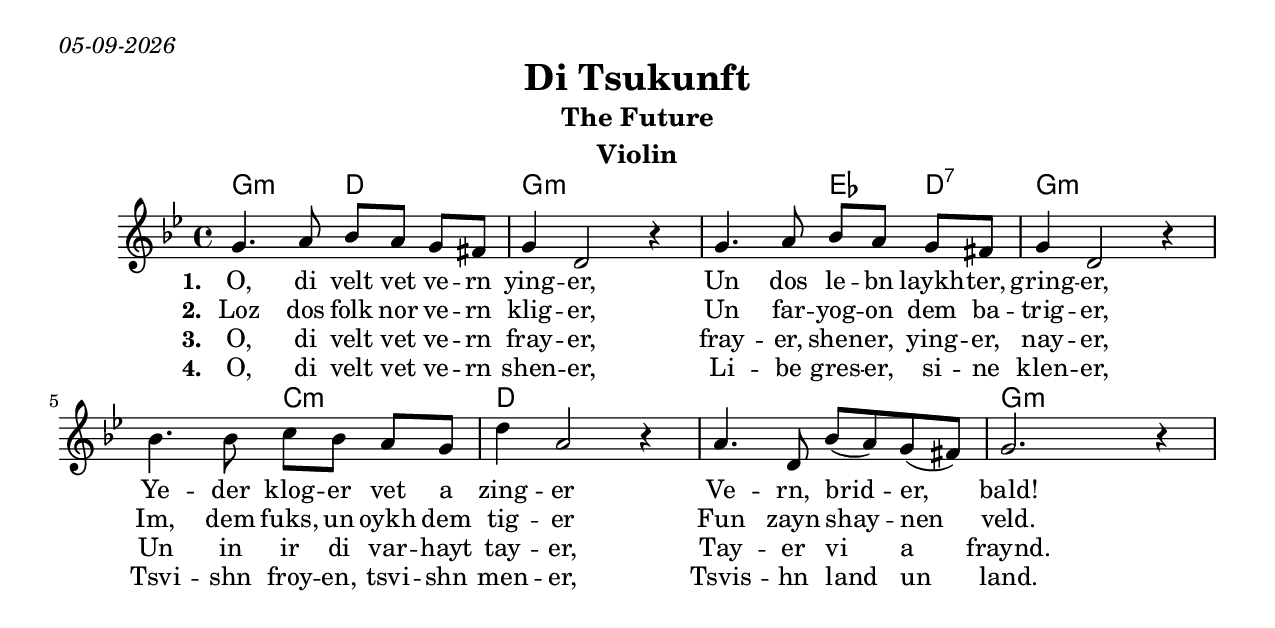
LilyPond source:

\version "2.18.0"
\include "english.ly"
\paper{
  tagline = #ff
  print-all-headers = ##t
  #(set-paper-size "letter")
}
date = #(strftime "%d-%m-%Y" (localtime (current-time)))

\markup{ \italic{ \date }  }

%\markup{ Got something to say? }

global = {
  \clef treble
  \key a \minor
  \time 4/4
  \set Score.markFormatter = #format-mark-box-alphabet
}

%#################################### Melody ########################
%melody =  \transpose c d \relative c' {  %transpose for clarinet
melody = \relative c'' {
  \global
  a4.b8 c b a [gs]
  a4 e2 r4
  a4.b8 c b a [gs]
  a4 e2 r4

  c'4. c8 d c b [a]
  e'4 b2 r4
  b4. e,8 c'(b) a(gs)
  a2. r4|


}
%################################# Lyrics #####################
\addlyrics{ \set stanza = #"1. "
  O, di velt vet ve -- rn ying -- er,
  Un dos le -- bn laykh -- ter, gring -- er,
  Ye -- der klog -- er vet a zing -- er
  Ve -- rn, brid -- er, bald!
}
\addlyrics { \set stanza = #"2. "
   Loz dos folk nor ve -- rn klig -- er,
   Un far -- yog  -- on dem ba -- trig -- er,
   Im, dem fuks, un oykh dem tig -- er
   Fun zayn shay -- nen veld.
  }
\addlyrics {
  \set stanza = #"3. "
  O, di velt vet ve -- rn fray -- er,
  fray -- er, shen -- er, ying -- er, nay -- er,
  Un in ir di var -- hayt tay -- er,
  Tay -- er vi a fraynd.
}

\addlyrics {
  \set stanza = #"4. "
  O, di velt vet ve -- rn shen -- er,
  Li -- be gres -- er, si -- ne klen -- er,
  Tsvi -- shn froy -- en, tsvi -- shn men -- er,
  Tsvis -- hn land un land.
}
%################################# Chords #######################
harmonies = \chordmode {
  a2:m e2
  a2*3:m f4 e4:7
  a2*3:m d2:m
  e2*4
  a2:m
}

\score {
  \transpose a g
  <<
    \new ChordNames {
      \set chordChanges = ##f
      \harmonies
    }
    \new Staff   \melody
  >>
  \header{
    title= "Di Tsukunft"
    subtitle="The Future"
    composer= ""
    instrument = "Violin"
    arranger= ""
  }
  \layout{indent = 1.0\cm}
  \midi {
    \tempo 4 = 120

    % \midi { }
  }
}
%{
% more verses:
\markup{}
\markup {
  \fill-line {
    \hspace #0.1 % distance from left margin
    \column {
      \line { "1."
	\column {
	  ""
	}
      }
      \hspace #0.2 % vertical distance between verses
      \line { "2."
	\column {
	 ""
	}
      }
    }
    \hspace #0.1  % horiz. distance between columns
    \column {
      \line { "3."
	\column {
	  ""
	}
      }
      \hspace #0.2 % distance between verses
      \line { "4."
	\column {
	 ""
	}
      }
    }
    \hspace #0.1 % distance to right margin
  }
}

%}
%{
Yiddish lyrics
O, di velt vet vern yinger,
Un dos lebn laykhter, gringer,
Yeder kloger vet a zinger
Vern, brider, bald!
Loz dos folk nor vern kliger,
Un faryogn dem batriger,
Im, dem fuks, un oykh dem tiger
Fun zayn sheynem vald.

O, di velt vet vern shener,
Libe greser, sine klener,
Tsvishn froyen, tsvishn mener,
Tsvishn land un land.
O, di velt vet vern frayer,
Frayer, shener, yinger, nayer,
Un in ir di varhayt tayer,
Tayer vi a fraynd.

O, di velt vet vern dreyster
Un es vet nit zayn a mayster,
Nit di kroyn un nit di tayster,
Nit dem zelners shverd.
Alzo mutik in di reyen,
In di reyen, tsu bafrayen,
Tsu bafrayen un banayen
Undzer alte velt.

English translation
O, the world will become younger
And life lighter, easier,
Every complainer will
Become a singer soon, brothers!
Let the people become wiser
And chase away the traitor,
The fox, and also the tiger
From their beautiful forest.

O, the world will become more beautiful.
Love will grow, hate less,
Between women and men,
Between nation and nation.
O, the world will become freer.
Freer, more beautiful, younger, newer,
And truth will be precious,
Valued as a friend.

O, the world will become bolder
And there will be no master,
No crown and no purse,
No soldier’s sword.
So have courage in the ranks,
In the ranks, to liberate
To liberate and renew
Our old world.

%}